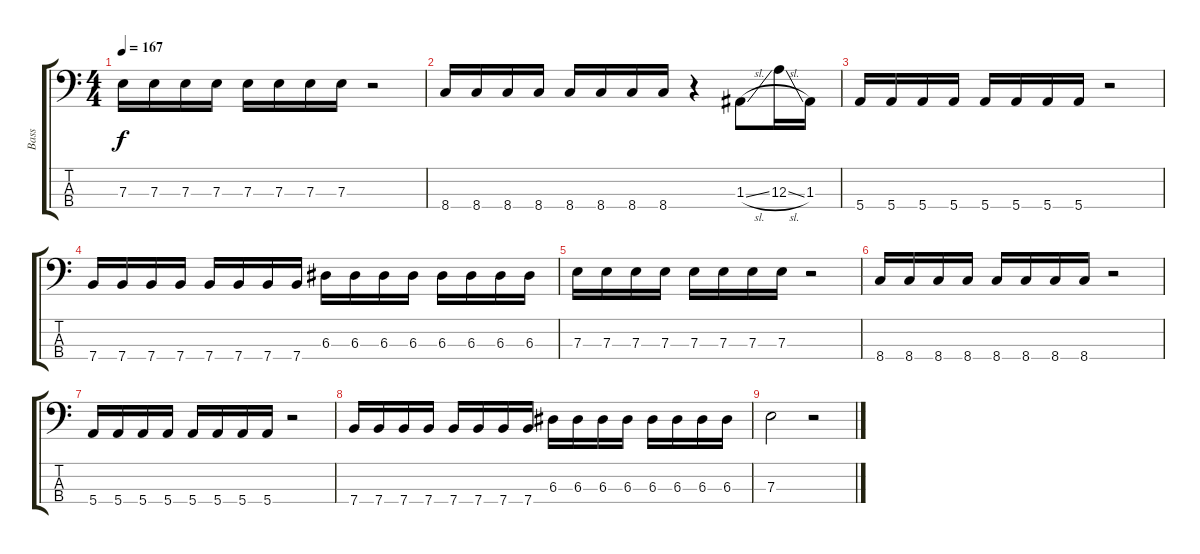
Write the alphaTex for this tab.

\track ("Bass" "Bass") {instrument electricbassfinger}
\staff {score tabs}
\tuning (G2 D2 A1 E1) {hide}
\ts (4 4)
\tempo 167
\clef f4
\ks c
7.3.16{dy f} 7.3.16 7.3.16 7.3.16 7.3.16 7.3.16 7.3.16 7.3.16 r.2 |
8.4.16 8.4.16 8.4.16 8.4.16 8.4.16 8.4.16 8.4.16 8.4.16 r.4 1.3{sl}.8 12.3{sl}.16 1.3.16 |
5.4.16 5.4.16 5.4.16 5.4.16 5.4.16 5.4.16 5.4.16 5.4.16 r.2 |
7.4.16 7.4.16 7.4.16 7.4.16 7.4.16 7.4.16 7.4.16 7.4.16 6.3.16 6.3.16 6.3.16 6.3.16 6.3.16 6.3.16 6.3.16 6.3.16 |
7.3.16 7.3.16 7.3.16 7.3.16 7.3.16 7.3.16 7.3.16 7.3.16 r.2 |
8.4.16 8.4.16 8.4.16 8.4.16 8.4.16 8.4.16 8.4.16 8.4.16 r.2 |
5.4.16 5.4.16 5.4.16 5.4.16 5.4.16 5.4.16 5.4.16 5.4.16 r.2 |
7.4.16 7.4.16 7.4.16 7.4.16 7.4.16 7.4.16 7.4.16 7.4.16 6.3.16 6.3.16 6.3.16 6.3.16 6.3.16 6.3.16 6.3.16 6.3.16 |
7.3.2 r.2
